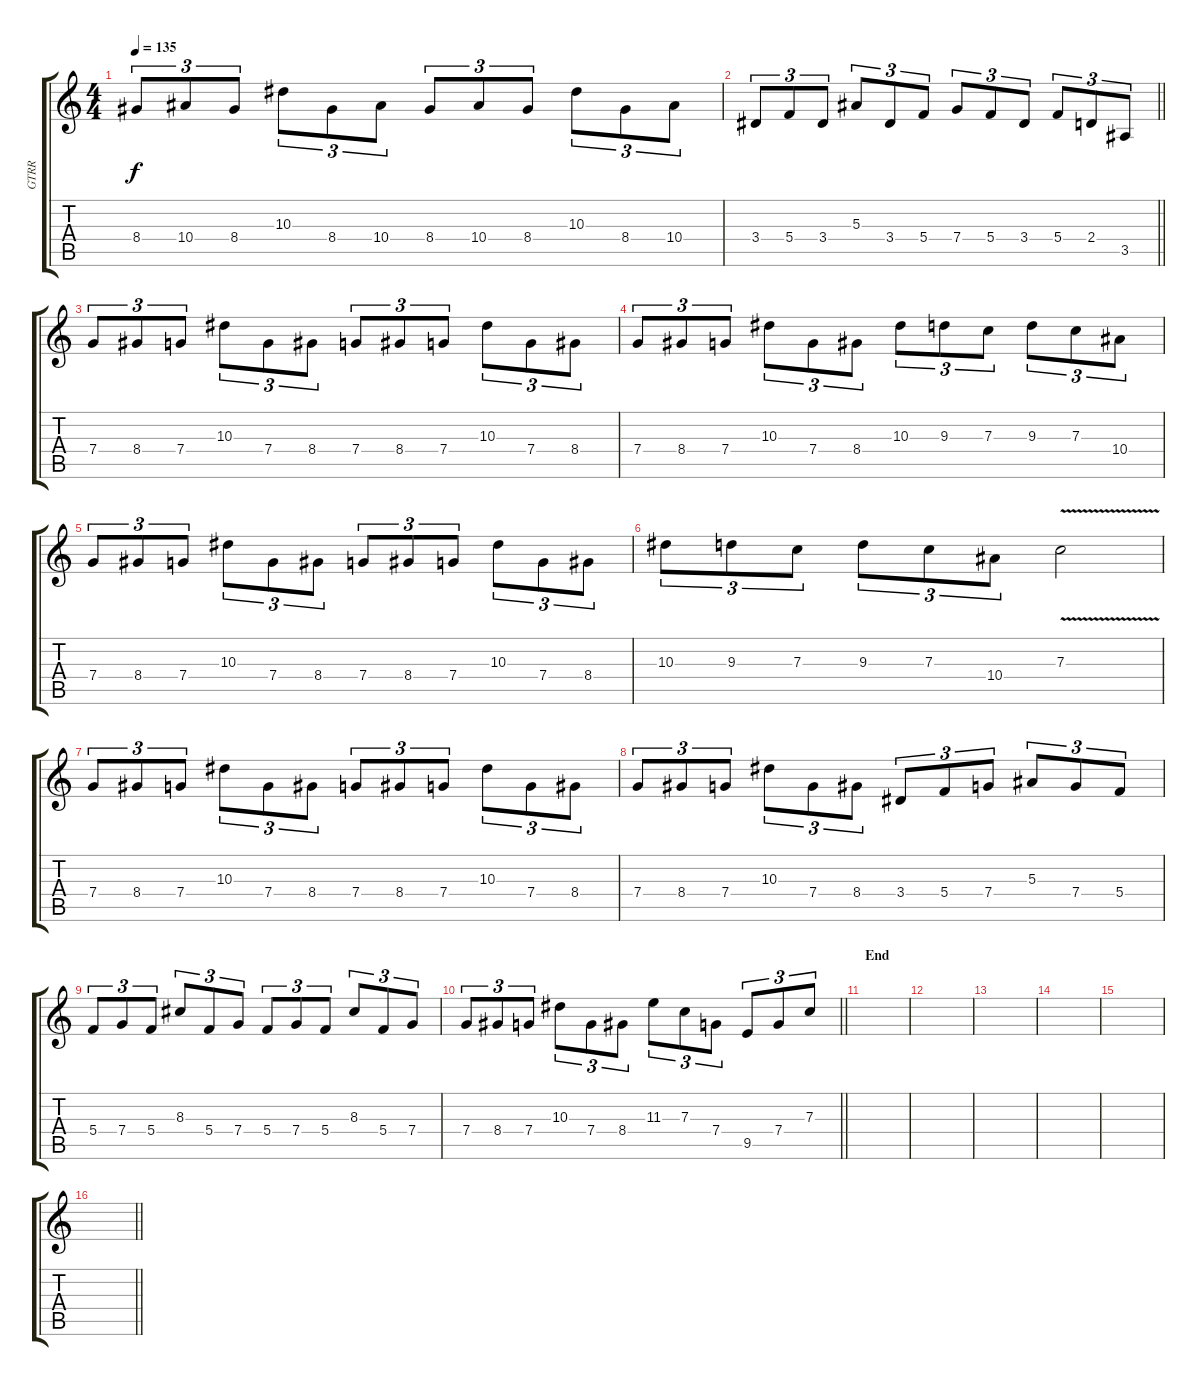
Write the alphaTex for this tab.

\track ("GTRR" "GTRR") {instrument distortionguitar}
\staff {score tabs}
\tuning (D4 A3 F3 C3 G2 C2) {hide}
\ts (4 4)
\tempo 135
\clef g2
\ks c
8.4.8{tu (3 2) dy f} 10.4.8{tu (3 2)} 8.4.8{tu (3 2)} 10.3.8{tu (3 2)} 8.4.8{tu (3 2)} 10.4.8{tu (3 2)} 8.4.8{tu (3 2)} 10.4.8{tu (3 2)} 8.4.8{tu (3 2)} 10.3.8{tu (3 2)} 8.4.8{tu (3 2)} 10.4.8{tu (3 2)} |
\barLineRight lightlight
3.4.8{tu (3 2)} 5.4.8{tu (3 2)} 3.4.8{tu (3 2)} 5.3.8{tu (3 2)} 3.4.8{tu (3 2)} 5.4.8{tu (3 2)} 7.4.8{tu (3 2)} 5.4.8{tu (3 2)} 3.4.8{tu (3 2)} 5.4.8{tu (3 2)} 2.4.8{tu (3 2)} 3.5.8{tu (3 2)} |
7.4.8{tu (3 2)} 8.4.8{tu (3 2)} 7.4.8{tu (3 2)} 10.3.8{tu (3 2)} 7.4.8{tu (3 2)} 8.4.8{tu (3 2)} 7.4.8{tu (3 2)} 8.4.8{tu (3 2)} 7.4.8{tu (3 2)} 10.3.8{tu (3 2)} 7.4.8{tu (3 2)} 8.4.8{tu (3 2)} |
7.4.8{tu (3 2)} 8.4.8{tu (3 2)} 7.4.8{tu (3 2)} 10.3.8{tu (3 2)} 7.4.8{tu (3 2)} 8.4.8{tu (3 2)} 10.3.8{tu (3 2)} 9.3.8{tu (3 2)} 7.3.8{tu (3 2)} 9.3.8{tu (3 2)} 7.3.8{tu (3 2)} 10.4.8{tu (3 2)} |
7.4.8{tu (3 2)} 8.4.8{tu (3 2)} 7.4.8{tu (3 2)} 10.3.8{tu (3 2)} 7.4.8{tu (3 2)} 8.4.8{tu (3 2)} 7.4.8{tu (3 2)} 8.4.8{tu (3 2)} 7.4.8{tu (3 2)} 10.3.8{tu (3 2)} 7.4.8{tu (3 2)} 8.4.8{tu (3 2)} |
10.3.8{tu (3 2)} 9.3.8{tu (3 2)} 7.3.8{tu (3 2)} 9.3.8{tu (3 2)} 7.3.8{tu (3 2)} 10.4.8{tu (3 2)} 7.3{v}.2 |
7.4.8{tu (3 2)} 8.4.8{tu (3 2)} 7.4.8{tu (3 2)} 10.3.8{tu (3 2)} 7.4.8{tu (3 2)} 8.4.8{tu (3 2)} 7.4.8{tu (3 2)} 8.4.8{tu (3 2)} 7.4.8{tu (3 2)} 10.3.8{tu (3 2)} 7.4.8{tu (3 2)} 8.4.8{tu (3 2)} |
7.4.8{tu (3 2)} 8.4.8{tu (3 2)} 7.4.8{tu (3 2)} 10.3.8{tu (3 2)} 7.4.8{tu (3 2)} 8.4.8{tu (3 2)} 3.4.8{tu (3 2)} 5.4.8{tu (3 2)} 7.4.8{tu (3 2)} 5.3.8{tu (3 2)} 7.4.8{tu (3 2)} 5.4.8{tu (3 2)} |
5.4.8{tu (3 2)} 7.4.8{tu (3 2)} 5.4.8{tu (3 2)} 8.3.8{tu (3 2)} 5.4.8{tu (3 2)} 7.4.8{tu (3 2)} 5.4.8{tu (3 2)} 7.4.8{tu (3 2)} 5.4.8{tu (3 2)} 8.3.8{tu (3 2)} 5.4.8{tu (3 2)} 7.4.8{tu (3 2)} |
\barLineRight lightlight
7.4.8{tu (3 2)} 8.4.8{tu (3 2)} 7.4.8{tu (3 2)} 10.3.8{tu (3 2)} 7.4.8{tu (3 2)} 8.4.8{tu (3 2)} 11.3.8{tu (3 2)} 7.3.8{tu (3 2)} 7.4.8{tu (3 2)} 9.5.8{tu (3 2)} 7.4.8{tu (3 2)} 7.3.8{tu (3 2)} |
\section ("" "End")
|
|
|
|
|
\barLineRight lightlight
